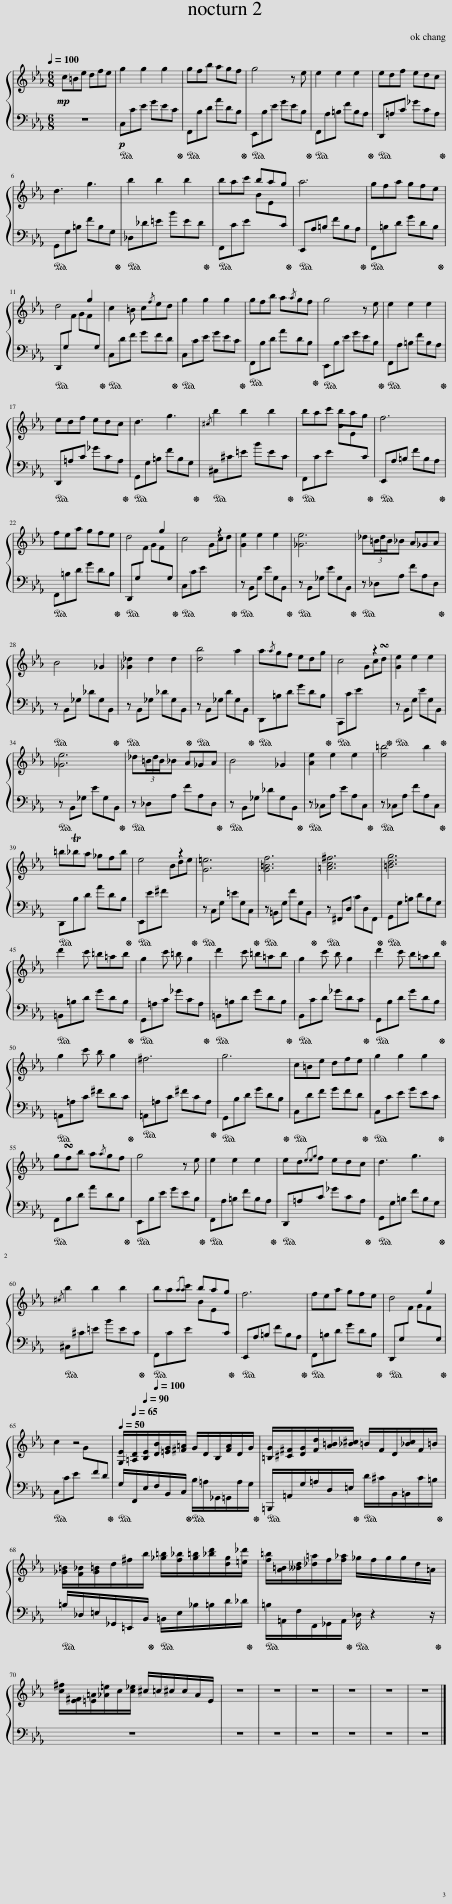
X:1
%%score { 1 | 2 }
L:1/8
Q:1/4=100
M:6/8
I:linebreak $
K:Eb
V:1 treble
V:2 bass
V:1
!mp! c=Be dfe | g2 g2 g2 | gfb agf | g4 z e | e2 e2 e2 | %5
 edf edc |$ d3 g3 | b2 b2 b2 | bac' bag | a6 | %10
 gfa gfe |$ d4 g2 | c2 =B c{/f}ed | g2 g2 g2 | gfb a{/a}gf | %15
 g4 z e | e2 e2 e2 |$ edf edc | d3 g3 |{/^c} b2 b2 b2 | %20
 bac' bag | f6 |$ fea gfe | d4 g2 | c4 z2 | %25
 [Ge]2 e2 e2 | [_Ge]6 | _d(3=B/d/B/_B A_GA |$ B4 _G2 | [_G_d]2 d2 d2 | %30
 [db]4 a2 | a{/a}gf edg | c4 z2 | [Ge]2 e2 e2 |$ [_Ge]6 | %35
 _d(3=B/d/B/_B A_GA | B4 _G2 | [Ae]2 e2 e2 | [e=b]4 b2 |$ =bT_ba _gfb | %40
 e4 z2 | [G=e]6 | [G=Bf]6 | [=Ac^f]6 | [=Bdg]6 |$ %45
 d'2 c' =b=ab | g2 c' =b g2 | d'2 c' =b=ab | g2 c' b g2 | d'2 c' b=ab |$ %50
 g2 c' b g2 | ^f6 | g6 | c=Be dfe | g2 g2 g2 |$ %55
 g!turn!fb a{/a}gf | g4 z e | e2 e2 e2 | ed{/eeg}f edc | d3 g3 |$ %60
{/^c} b2 b2 b2 | ba{/aa}c' bag | f6 | fea gfe | d4 g2 |$ %65
 c2 z4 |[Q:1/4=50] [G,E]/[Q:1/4=65][=A,D]/[Q:1/4=90][B,E]/[Q:1/4=100][DB]/[=EG]/[^F=A]/ G/D/B,/[FA]/D/G/ | [=B,G]/[^C^F]/[DG]/[Fd]/[A=B]/[_B^c]/ =B/F/D/[_Bc]/F/=B/ |$ [_G=B]/[F_B]/[G=B]/d/^f/b/ [_g=b]/[f_b]/[g=b]/[_bd']/[dg]/[=e_d']/ | [f=b]/[A=B]/[__Bd]/[_d=a]/f/[f_a]/ _g/f/g/g/d/=A/ |$ %70
 [c^f]/[E^F]/[=E=A]/[_A=e]/c/[c_e]/ ^c/=c/^c/c/A/E/ | z6 | z6 | z6 | z6 | %75
 z6 | z6 |] %77
V:2
 z6 |!p!!ped! C,CE GEC!ped-up! |!ped! F,,B,D ADB,!ped-up! |!ped! E,,B,E GEB,!ped-up! |!ped! F,,A,=B, FB,A,!ped-up! | %5
!ped! D,,=A,C _GCA,!ped-up! |$!ped! G,,G,=B, FB,G,!ped-up! |!ped! _D,_D=E BED!ped-up! |!ped! F,,CE[I:staff -1] BE[I:staff +1]C!ped-up! |!ped! E,,A,=B, FB,A,!ped-up! | %10
!ped! F,,=B,D GDB,!ped-up! |$!ped! D,,G,[I:staff -1]F GF[I:staff +1]G,!ped-up! |!ped! C,DF GFD!ped-up! |!ped! C,CE GEC!ped-up! |!ped! F,,B,D ADB,!ped-up! | %15
!ped! E,,B,E GEB,!ped-up! |!ped! F,,A,=B, FB,A,!ped-up! |$!ped! D,,=A,C _GCA,!ped-up! |!ped! G,,G,=B, FB,G,!ped-up! |!ped! ^C,^C=E BEC!ped-up! | %20
!ped! F,,CE[I:staff -1] BE[I:staff +1]C!ped-up! |!ped! E,,A,=B, FB,A,!ped-up! |$!ped! F,,=B,D GDB,!ped-up! |!ped! D,,G,[I:staff -1]F GF[I:staff +1]G,!ped-up! |!ped! C,CE[I:staff -1] Gcd!ped-up! | %25
!ped![I:staff +1] z B,,G, EG,B,,!ped-up! |!ped! z B,,_G, EG,B,,!ped-up! |!ped! z _D,A, FA,D,!ped-up! |$!ped! z B,,_G, _DG,B,,!ped-up! |!ped! z B,,_G, _DG,B,,!ped-up! | %30
!ped! z B,,_G, DG,B,,!ped-up! |!ped! D,,=B,D GDB,!ped-up! |!ped! C,,CE[I:staff -1] Gc!turn!d!ped-up! |!ped![I:staff +1] z B,,G, EG,B,,!ped-up! |$!ped! z B,,_G, EG,B,,!ped-up! | %35
!ped! z _D,A, FA,D,!ped-up! |!ped! z B,,_G, _DG,B,,!ped-up! |!ped! z _C,A, EA,C,!ped-up! |!ped! z _C,A, FA,C,!ped-up! |$!ped! D,,B,D ADB,!ped-up! | %40
!ped! E,,E^F[I:staff -1] Bde!ped-up! |!ped![I:staff +1] z C,G, =EG,C,!ped-up! |!ped! z =B,,G, FG,B,,!ped-up! |!ped! z ^F,,D, CD,F,,!ped-up! |!ped! G,,G,=B, DB,G,!ped-up! |$ %45
!ped! =B,,=B,D GDB,!ped-up! |!ped! G,,=A,C _GCA,!ped-up! |!ped! =B,,=B,D GDB,!ped-up! |!ped! B,,CD _GDC!ped-up! |!ped! G,,B,D GDB,!ped-up! |$ %50
!ped! =A,,=A,C ^FDC!ped-up! |!ped! =A,,=A,C ^FCA,!ped-up! |!ped! G,,B,D GDB,!ped-up! |!ped! C,DF GFD!ped-up! |!ped! C,CE GEC!ped-up! |$ %55
!ped! F,,B,D ADB,!ped-up! |!ped! E,,B,E GEB,!ped-up! |!ped! F,,A,=B, FB,A,!ped-up! |!ped! D,,=A,C _GCA,!ped-up! |!ped! G,,G,=B, FB,G,!ped-up! |$ %60
!ped! ^C,^C=E BEC!ped-up! |!ped! F,,CE[I:staff -1] BE[I:staff +1]C!ped-up! |!ped! E,,A,=B, FB,A,!ped-up! |!ped! F,,=B,D GDB,!ped-up! |!ped! D,,G,[I:staff -1]F GF[I:staff +1]G,!ped-up! |$ %65
!ped! C,CE[I:staff -1] G[I:staff +1]FD!ped-up! |!ped! G,/F,,/E,/F,/B,,/C,/!ped-up!!ped! B,/=A,/_G,,/=G,,/A,/G,/!ped-up! |!ped! =B,,,/=A,,/G,/=A,/D,/=E,/!ped-up!!ped! D/^C/B,,/=B,,/C/=B,/!ped-up! |$!ped! =B,/_D,/=E,/_G,,/=E,,/B,,/!ped-up!!ped! =B,,/E,/_B,/=B,/D/_D/!ped-up! |!ped! =B,/=A,,/F,/F,,/_G,,/A,,/!ped-up!!ped! _D,/ z2 z/!ped-up! |$ %70
 z6 | z6 | z6 | z6 | z6 | %75
 z6 | z6 |] %77
